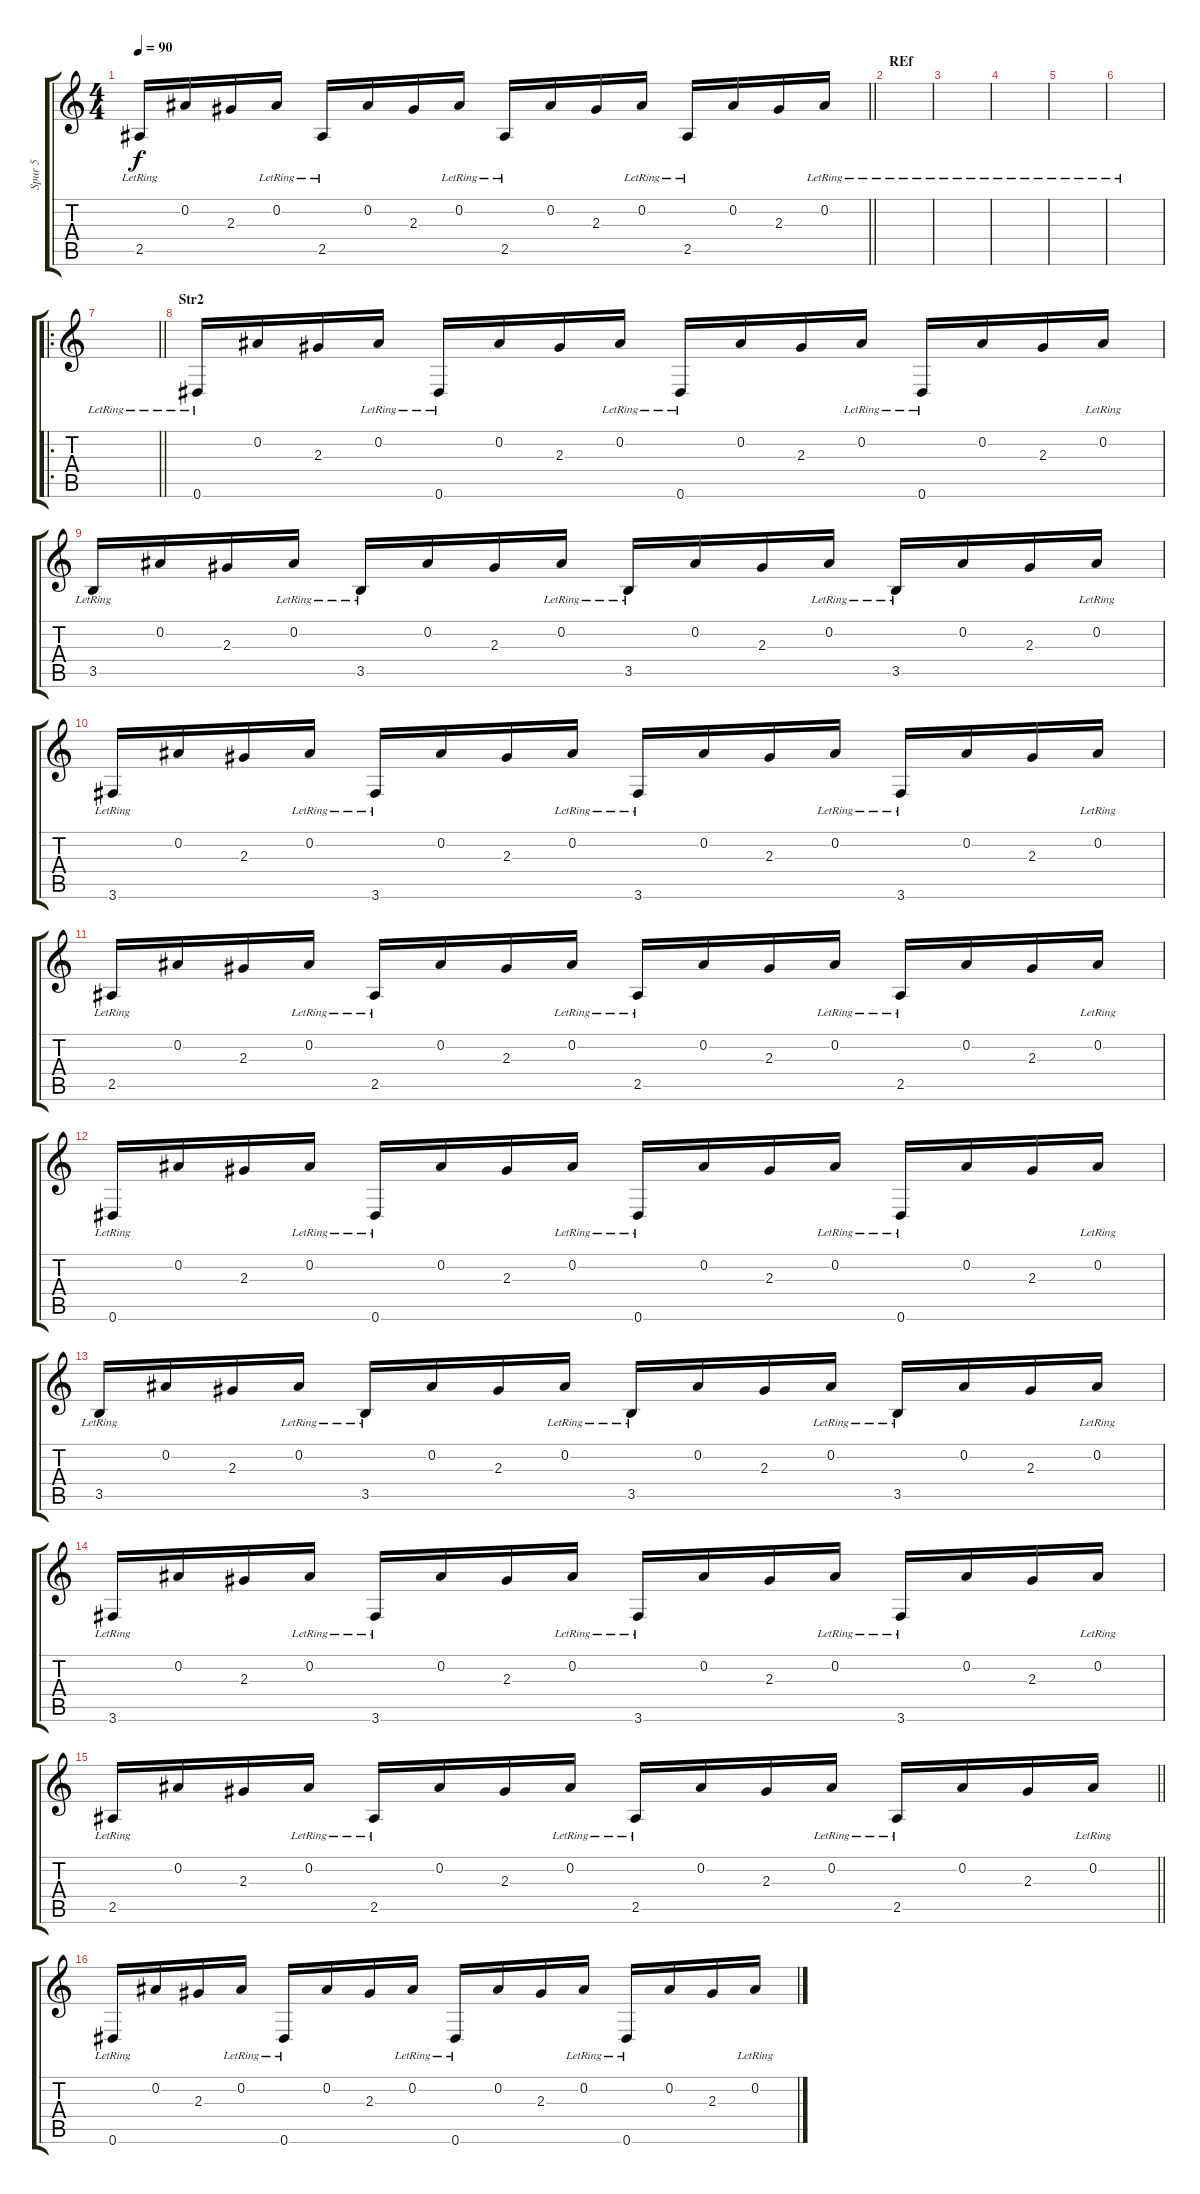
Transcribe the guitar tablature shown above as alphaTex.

\track ("Spur 5" "Spur 5") {instrument electricguitarjazz}
\staff {score tabs}
\tuning (Eb4 Bb3 Gb3 Db3 Ab2 Eb2) {hide}
\ts (4 4)
\tempo 90
\clef g2
\barLineRight lightlight
\ks c
2.5{lr}.16{dy f} 0.2.16 2.3.16 0.2{lr}.16 2.5{lr}.16 0.2.16 2.3.16 0.2{lr}.16 2.5{lr}.16 0.2.16 2.3.16 0.2{lr}.16 2.5{lr}.16 0.2.16 2.3.16 0.2{lr}.16 |
\section ("" "REf")
|
|
|
|
|
\ro
\barLineRight lightlight
|
\section ("" "Str2")
0.6{lr}.16 0.2.16 2.3.16 0.2{lr}.16 0.6{lr}.16 0.2.16 2.3.16 0.2{lr}.16 0.6{lr}.16 0.2.16 2.3.16 0.2{lr}.16 0.6{lr}.16 0.2.16 2.3.16 0.2{lr}.16 |
3.5{lr}.16 0.2.16 2.3.16 0.2{lr}.16 3.5{lr}.16 0.2.16 2.3.16 0.2{lr}.16 3.5{lr}.16 0.2.16 2.3.16 0.2{lr}.16 3.5{lr}.16 0.2.16 2.3.16 0.2{lr}.16 |
3.6{lr}.16 0.2.16 2.3.16 0.2{lr}.16 3.6{lr}.16 0.2.16 2.3.16 0.2{lr}.16 3.6{lr}.16 0.2.16 2.3.16 0.2{lr}.16 3.6{lr}.16 0.2.16 2.3.16 0.2{lr}.16 |
2.5{lr}.16 0.2.16 2.3.16 0.2{lr}.16 2.5{lr}.16 0.2.16 2.3.16 0.2{lr}.16 2.5{lr}.16 0.2.16 2.3.16 0.2{lr}.16 2.5{lr}.16 0.2.16 2.3.16 0.2{lr}.16 |
0.6{lr}.16 0.2.16 2.3.16 0.2{lr}.16 0.6{lr}.16 0.2.16 2.3.16 0.2{lr}.16 0.6{lr}.16 0.2.16 2.3.16 0.2{lr}.16 0.6{lr}.16 0.2.16 2.3.16 0.2{lr}.16 |
3.5{lr}.16 0.2.16 2.3.16 0.2{lr}.16 3.5{lr}.16 0.2.16 2.3.16 0.2{lr}.16 3.5{lr}.16 0.2.16 2.3.16 0.2{lr}.16 3.5{lr}.16 0.2.16 2.3.16 0.2{lr}.16 |
3.6{lr}.16 0.2.16 2.3.16 0.2{lr}.16 3.6{lr}.16 0.2.16 2.3.16 0.2{lr}.16 3.6{lr}.16 0.2.16 2.3.16 0.2{lr}.16 3.6{lr}.16 0.2.16 2.3.16 0.2{lr}.16 |
\barLineRight lightlight
2.5{lr}.16 0.2.16 2.3.16 0.2{lr}.16 2.5{lr}.16 0.2.16 2.3.16 0.2{lr}.16 2.5{lr}.16 0.2.16 2.3.16 0.2{lr}.16 2.5{lr}.16 0.2.16 2.3.16 0.2{lr}.16 |
0.6{lr}.16 0.2.16 2.3.16 0.2{lr}.16 0.6{lr}.16 0.2.16 2.3.16 0.2{lr}.16 0.6{lr}.16 0.2.16 2.3.16 0.2{lr}.16 0.6{lr}.16 0.2.16 2.3.16 0.2{lr}.16
